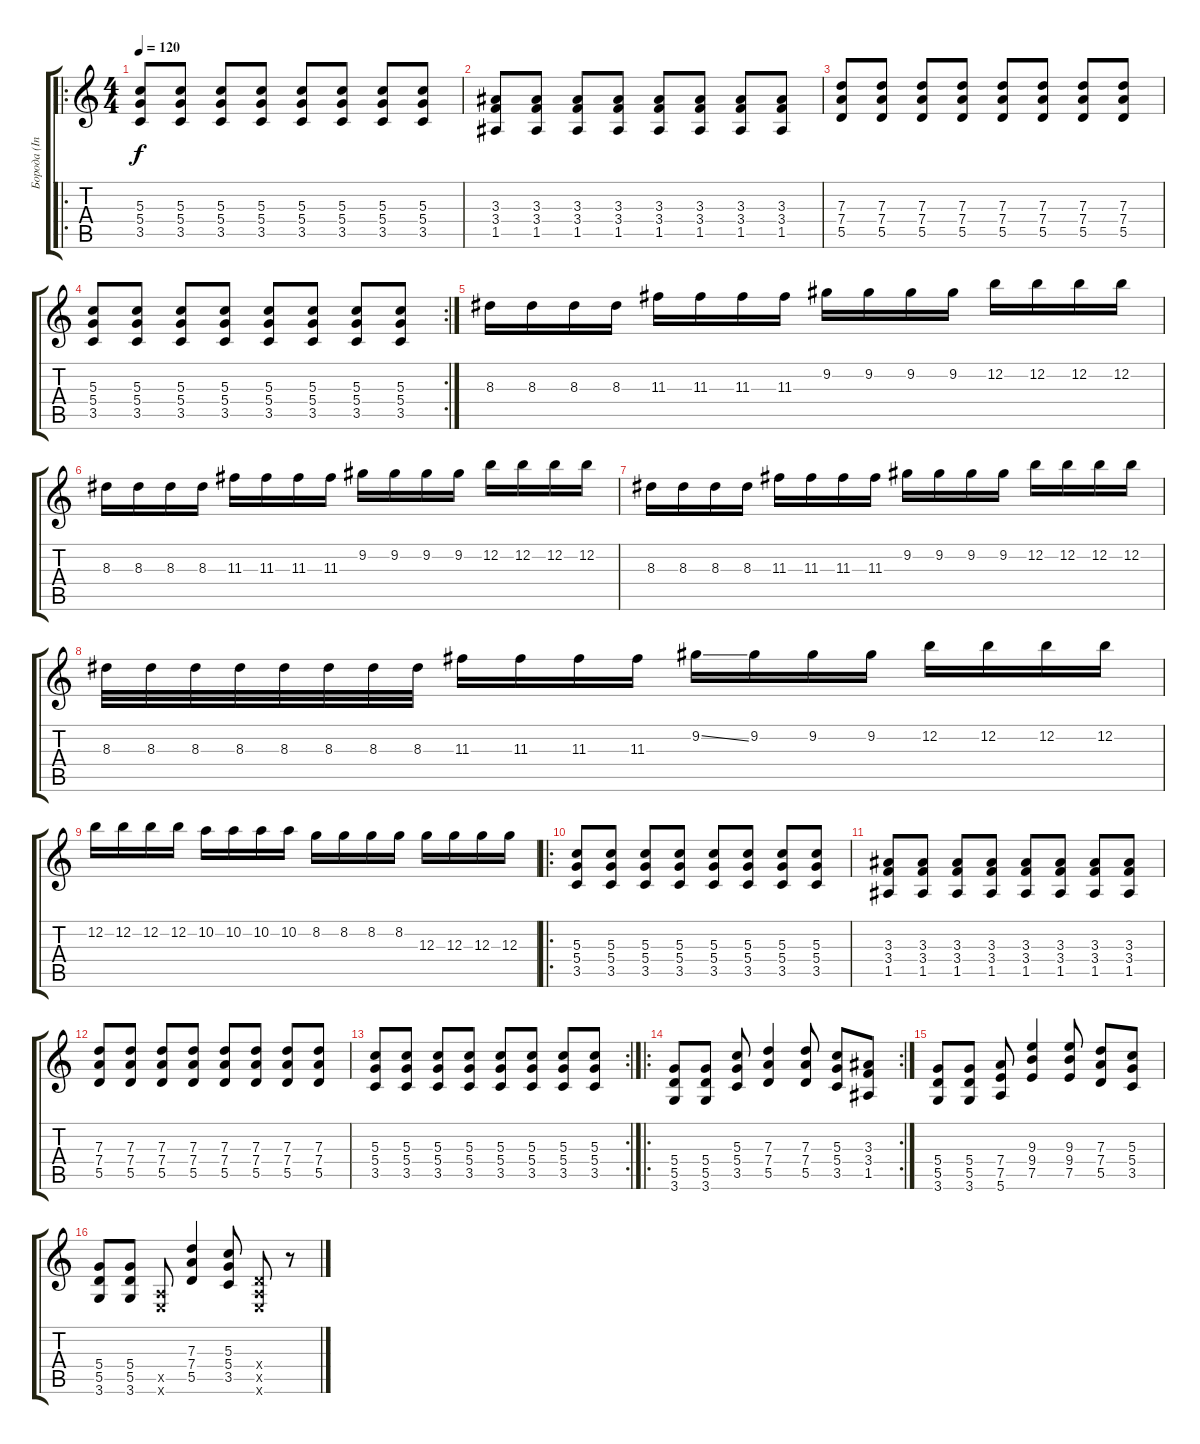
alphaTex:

\track ("Борода (Intro)" "Борода (In") {solo instrument overdrivenguitar}
\staff {score tabs}
\tuning (E4 B3 G3 D3 A2 E2) {hide}
\ro
\ts (4 4)
\tempo 120
\clef g2
\ks c
(5.3 5.4 3.5).8{dy f} (5.3 5.4 3.5).8 (5.3 5.4 3.5).8 (5.3 5.4 3.5).8 (5.3 5.4 3.5).8 (5.3 5.4 3.5).8 (5.3 5.4 3.5).8 (5.3 5.4 3.5).8 |
(3.3 3.4 1.5).8 (3.3 3.4 1.5).8 (3.3 3.4 1.5).8 (3.3 3.4 1.5).8 (3.3 3.4 1.5).8 (3.3 3.4 1.5).8 (3.3 3.4 1.5).8 (3.3 3.4 1.5).8 |
(7.3 7.4 5.5).8 (7.3 7.4 5.5).8 (7.3 7.4 5.5).8 (7.3 7.4 5.5).8 (7.3 7.4 5.5).8 (7.3 7.4 5.5).8 (7.3 7.4 5.5).8 (7.3 7.4 5.5).8 |
\rc 2
(5.3 5.4 3.5).8 (5.3 5.4 3.5).8 (5.3 5.4 3.5).8 (5.3 5.4 3.5).8 (5.3 5.4 3.5).8 (5.3 5.4 3.5).8 (5.3 5.4 3.5).8 (5.3 5.4 3.5).8 |
8.3.16 8.3.16 8.3.16 8.3.16 11.3.16 11.3.16 11.3.16 11.3.16 9.2.16 9.2.16 9.2.16 9.2.16 12.2.16 12.2.16 12.2.16 12.2.16 |
8.3.16 8.3.16 8.3.16 8.3.16 11.3.16 11.3.16 11.3.16 11.3.16 9.2.16 9.2.16 9.2.16 9.2.16 12.2.16 12.2.16 12.2.16 12.2.16 |
8.3.16 8.3.16 8.3.16 8.3.16 11.3.16 11.3.16 11.3.16 11.3.16 9.2.16 9.2.16 9.2.16 9.2.16 12.2.16 12.2.16 12.2.16 12.2.16 |
8.3.32 8.3.32 8.3.32 8.3.32 8.3.32 8.3.32 8.3.32 8.3.32 11.3.16 11.3.16 11.3.16 11.3.16 9.2{ss}.16 9.2.16 9.2.16 9.2.16 12.2.16 12.2.16 12.2.16 12.2.16 |
12.2.16 12.2.16 12.2.16 12.2.16 10.2.16 10.2.16 10.2.16 10.2.16 8.2.16 8.2.16 8.2.16 8.2.16 12.3.16 12.3.16 12.3.16 12.3.16 |
\ro
(5.3 5.4 3.5).8 (5.3 5.4 3.5).8 (5.3 5.4 3.5).8 (5.3 5.4 3.5).8 (5.3 5.4 3.5).8 (5.3 5.4 3.5).8 (5.3 5.4 3.5).8 (5.3 5.4 3.5).8 |
(3.3 3.4 1.5).8 (3.3 3.4 1.5).8 (3.3 3.4 1.5).8 (3.3 3.4 1.5).8 (3.3 3.4 1.5).8 (3.3 3.4 1.5).8 (3.3 3.4 1.5).8 (3.3 3.4 1.5).8 |
(7.3 7.4 5.5).8 (7.3 7.4 5.5).8 (7.3 7.4 5.5).8 (7.3 7.4 5.5).8 (7.3 7.4 5.5).8 (7.3 7.4 5.5).8 (7.3 7.4 5.5).8 (7.3 7.4 5.5).8 |
\rc 2
(5.3 5.4 3.5).8 (5.3 5.4 3.5).8 (5.3 5.4 3.5).8 (5.3 5.4 3.5).8 (5.3 5.4 3.5).8 (5.3 5.4 3.5).8 (5.3 5.4 3.5).8 (5.3 5.4 3.5).8 |
\ro
\rc 2
(5.4 5.5 3.6).8 (5.4 5.5 3.6).8 (5.3 5.4 3.5).8 (7.3 7.4 5.5).4 (7.3 7.4 5.5).8 (5.3 5.4 3.5).8 (3.3 3.4 1.5).8 |
(5.4 5.5 3.6).8 (5.4 5.5 3.6).8 (7.4 7.5 5.6).8 (9.3 9.4 7.5).4 (9.3 9.4 7.5).8 (7.3 7.4 5.5).8 (5.3 5.4 3.5).8 |
(5.4 5.5 3.6).8 (5.4 5.5 3.6).8 (0.5{x} 0.6{x}).8 (7.3 7.4 5.5).4 (5.3 5.4 3.5).8 (0.4{x} 0.5{x} 0.6{x}).8 r.8
